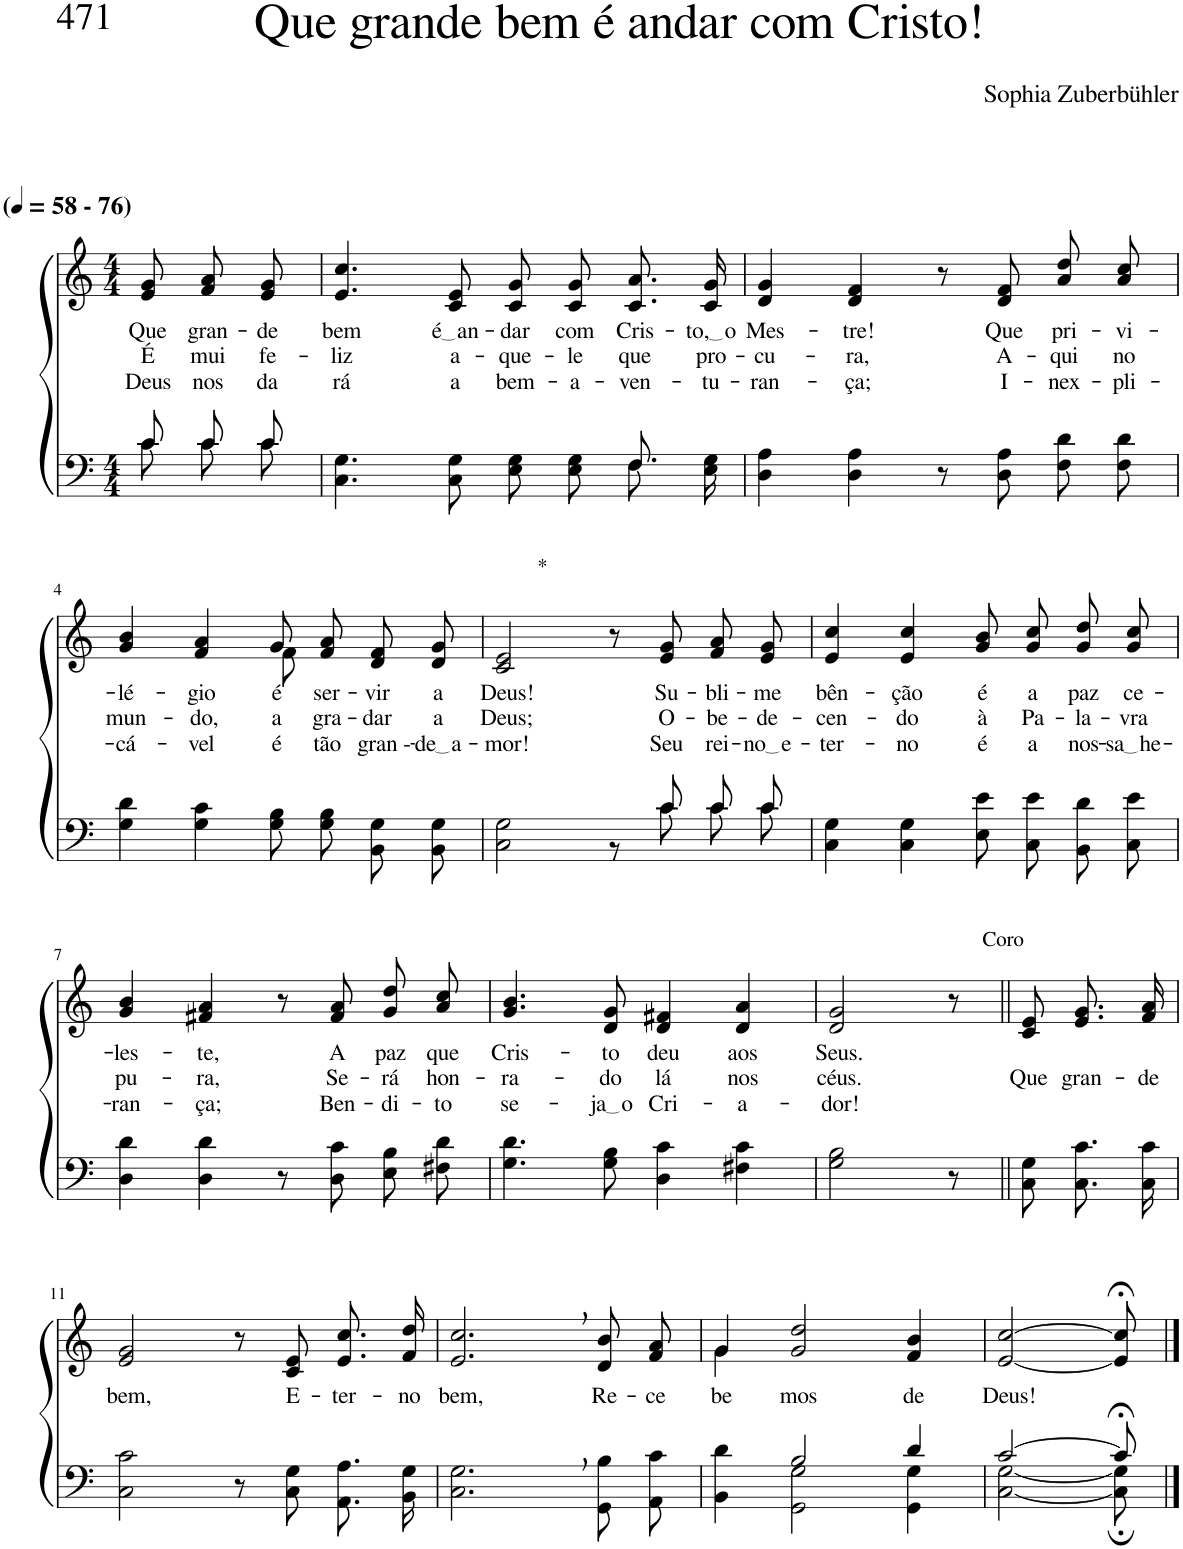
**kern	**kern	**text	**text	**text
*part2	*part1	*part1	*part1	*part1
*staff2	*staff1	*staff1	*staff1	*staff1
*I"Parte III e IV	*I"Parte I e II	*	*	*
*clefF4	*clefG2	*	*	*
*k[]	*k[]	*	*	*
*M4/4	*M4/4	*	*	*
*MM58	*MM58	*	*	*
=1	=1	=1	=1	=1
*^	*	*	*	*
!	!	!LO:TX:a:B:t=(	!	!	!
!	!	!LO:TX:a:B:t=- 76)	!	!	!
!	!	!	!LO:LY:b	!LO:LY:b	!LO:LY:b
8c\	8c/	8e/ 8g/	Que	É	Deus
!	!	!	!LO:LY:b	!LO:LY:b	!LO:LY:b
8c\L	8c/L	8f/ 8a/L	gran-	mui	nos
!	!	!	!LO:LY:b	!LO:LY:b	!LO:LY:b
8c\J	8c/J	8e/ 8g/J	-de	fe-	da
=2	=2	=2	=2	=2	=2
!	!	!	!LO:LY:b	!LO:LY:b	!LO:LY:b
2.ryy	4.C\ 4.G\	4.e/ 4.cc/	bem	-liz	rá
!	!	!	!LO:LY:b	!LO:LY:b	!LO:LY:b
.	8C\ 8G\	8c/ 8e/	é an	a-	a
!	!	!	!LO:LY:b	!LO:LY:b	!LO:LY:b
.	8E\ 8G\L	8c/ 8g/L	-dar	-que-	bem-
!	!	!	!LO:LY:b	!LO:LY:b	!LO:LY:b
.	8E\ 8G\J	8c/ 8g/J	com	-le	-a-
!	!	!	!LO:LY:b	!LO:LY:b	!LO:LY:b
8.F/	8.F\L	8.c/ 8.a/L	Cris-	que	-ven-
!	!	!	!LO:LY:b	!LO:LY:b	!LO:LY:b
16ryy	16E\ 16G\Jk	16c/ 16g/Jk	to, o	pro-	-tu-
=3	=3	=3	=3	=3	=3
!	!	!	!LO:LY:b	!LO:LY:b	!LO:LY:b
*v	*v	*	*	*	*
4D\ 4A\	4d/ 4g/	Mes-	-cu-	-ran-
!	!	!LO:LY:b	!LO:LY:b	!LO:LY:b
4D\ 4A\	4d/ 4f/	-tre!	-ra,	-ça;
8r	8r	.	.	.
!	!	!LO:LY:b	!LO:LY:b	!LO:LY:b
8D\ 8A\	8d/ 8f/	Que	A-	I-
!	!	!LO:LY:b	!LO:LY:b	!LO:LY:b
8F\ 8d\L	8a\ 8dd\L	pri-	-qui	-nex-
!	!	!LO:LY:b	!LO:LY:b	!LO:LY:b
8F\ 8d\J	8a\ 8cc\J	-vi-	no	-pli-
!!LO:LB:g=z
=4	=4	=4	=4	=4
!	!	!LO:LY:b	!LO:LY:b	!LO:LY:b
*	*^	*	*	*
4G\ 4d\	4g/ 4b/	2ryy	-lé-	mun-	-cá-
!	!	!	!LO:LY:b	!LO:LY:b	!LO:LY:b
4G\ 4c\	4f/ 4a/	.	-gio	-do,	-vel
!	!	!	!LO:LY:b	!LO:LY:b	!LO:LY:b
8G\ 8B\L	8g/L	8f\	é	a-	é
!	!	!	!LO:LY:b	!LO:LY:b	!LO:LY:b
8G\ 8B\J	8f/ 8a/J	4.ryy	ser-	-gra-	tão
!	!	!	!LO:LY:b	!LO:LY:b	!LO:LY:b
8BB\ 8G\L	8d/ 8f/L	.	-vir	-dar	gran --
!	!	!	!LO:LY:b	!LO:LY:b	!LO:LY:b
8BB\ 8G\J	8d/ 8g/J	.	a	a	de a
*	*v	*v	*	*	*
=5	=5	=5	=5	=5
*^	*	*	*	*
!	!	!LO:TX:a:t=*	!	!	!
!	!	!	!LO:LY:b	!LO:LY:b	!LO:LY:b
2ryy	2C\ 2G\	2c/ 2e/	Deus!	Deus;	-mor!
8ryy	8r	8r	.	.	.
!	!	!	!LO:LY:b	!LO:LY:b	!LO:LY:b
8c/	8c\	8e/ 8g/	Su-	O-	Seu
!	!	!	!LO:LY:b	!LO:LY:b	!LO:LY:b
8c/L	8c\L	8f/ 8a/L	-bli-	-be-	rei-
!	!	!	!LO:LY:b	!LO:LY:b	!LO:LY:b
8c/J	8c\J	8e/ 8g/J	-me	-de-	no e
=6	=6	=6	=6	=6	=6
!	!	!	!LO:LY:b	!LO:LY:b	!LO:LY:b
*v	*v	*	*	*	*
4C\ 4G\	4e/ 4cc/	bên-	-cen-	-ter-
!	!	!LO:LY:b	!LO:LY:b	!LO:LY:b
4C\ 4G\	4e/ 4cc/	-ção	-do	-no
!	!	!LO:LY:b	!LO:LY:b	!LO:LY:b
8E\ 8e\L	8g/ 8b/L	é	à	é
!	!	!LO:LY:b	!LO:LY:b	!LO:LY:b
8C\ 8e\J	8g/ 8cc/J	a	Pa-	a
!	!	!LO:LY:b	!LO:LY:b	!LO:LY:b
8BB\ 8d\L	8g/ 8dd/L	paz	-la-	nos-
!	!	!LO:LY:b	!LO:LY:b	!LO:LY:b
8C\ 8e\J	8g/ 8cc/J	ce-	-vra	sa he
!!LO:LB:g=z
=7	=7	=7	=7	=7
!	!	!LO:LY:b	!LO:LY:b	!LO:LY:b
4D\ 4d\	4g/ 4b/	-les-	pu-	-ran-
!	!	!LO:LY:b	!LO:LY:b	!LO:LY:b
4D\ 4d\	4f#X/ 4a/	-te,	-ra,	-ça;
8r	8r	.	.	.
!	!	!LO:LY:b	!LO:LY:b	!LO:LY:b
8D\ 8c\	8f#/ 8a/	A	Se-	Ben-
!	!	!LO:LY:b	!LO:LY:b	!LO:LY:b
8E\ 8B\L	8g/ 8dd/L	paz	-rá	-di-
!	!	!LO:LY:b	!LO:LY:b	!LO:LY:b
8F#X\ 8d\J	8a/ 8cc/J	que	hon-	-to
=8	=8	=8	=8	=8
!	!	!LO:LY:b	!LO:LY:b	!LO:LY:b
4.G\ 4.d\	4.g/ 4.b/	Cris-	-ra-	se-
!	!	!LO:LY:b	!LO:LY:b	!LO:LY:b
8G\ 8B\	8d/ 8g/	-to	-do	ja o
!	!	!LO:LY:b	!LO:LY:b	!LO:LY:b
4D\ 4c\	4d/ 4f#X/	deu	lá	Cri-
!	!	!LO:LY:b	!LO:LY:b	!LO:LY:b
4F#X\ 4c\	4d/ 4a/	aos	nos	-a-
=9	=9	=9	=9	=9
!	!	!LO:LY:b	!LO:LY:b	!LO:LY:b
2G\ 2B\	2d/ 2g/	Seus.	céus.	-dor!
!	!LO:TX:a:t=Coro	!	!	!
8r	8r	.	.	.
=10||	=10||	=10||	=10||	=10||
!	!	!	!LO:LY:b	!
8C\ 8G\	8c/ 8e/	.	Que	.
!	!	!	!LO:LY:b	!
8.C\ 8.c\L	8.e/ 8.g/L	.	gran-	.
!	!	!	!LO:LY:b	!
16C\ 16c\Jk	16f/ 16a/Jk	.	-de	.
!!LO:LB:g=z
=11	=11	=11	=11	=11
!	!	!LO:LY:b	!	!
2C\ 2c\	2e/ 2g/	bem,	.	.
8r	8r	.	.	.
!	!	!LO:LY:b	!	!
8C\ 8G\	8c/ 8e/	E-	.	.
!	!	!LO:LY:b	!	!
8.AA\ 8.A\L	8.e/ 8.cc/L	-ter-	.	.
!	!	!LO:LY:b	!	!
16BB\ 16G\Jk	16f/ 16dd/Jk	-no	.	.
=12	=12	=12	=12	=12
!	!	!LO:LY:b	!	!
2.C\, 2.G\,	2.e/, 2.cc/,	bem,	.	.
!	!	!LO:LY:b	!	!
8GG\ 8B\L	8d/ 8b/L	Re-	.	.
!	!	!LO:LY:b	!	!
8AA\ 8c\J	8f/ 8a/J	-ce-	.	.
=13	=13	=13	=13	=13
*^	*^	*	*	*
!	!	!	!	!LO:LY:b	!	!
4ryy	4BB\ 4d\	4g/	4g\	-be-	.	.
!	!	!	!	!LO:LY:b	!	!
2B/	2GG\ 2G\	2g/ 2dd/	2.ryy	-mos	.	.
!	!	!	!	!LO:LY:b	!	!
4d/	4GG\ 4G\	4f/ 4b/	.	de	.	.
*	*	*v	*v	*	*	*
=14	=14	=14	=14	=14	=14
!	!	!	!LO:LY:b	!	!
[2c/	[2C\ [2G\	[2e/ [2cc/	Deus!	.	.
8c;</]	8C\]; 8G\];	8e/];< 8cc/];<	.	.	.
*v	*v	*	*	*	*
==	==	==	==	==
*-	*-	*-	*-	*-
